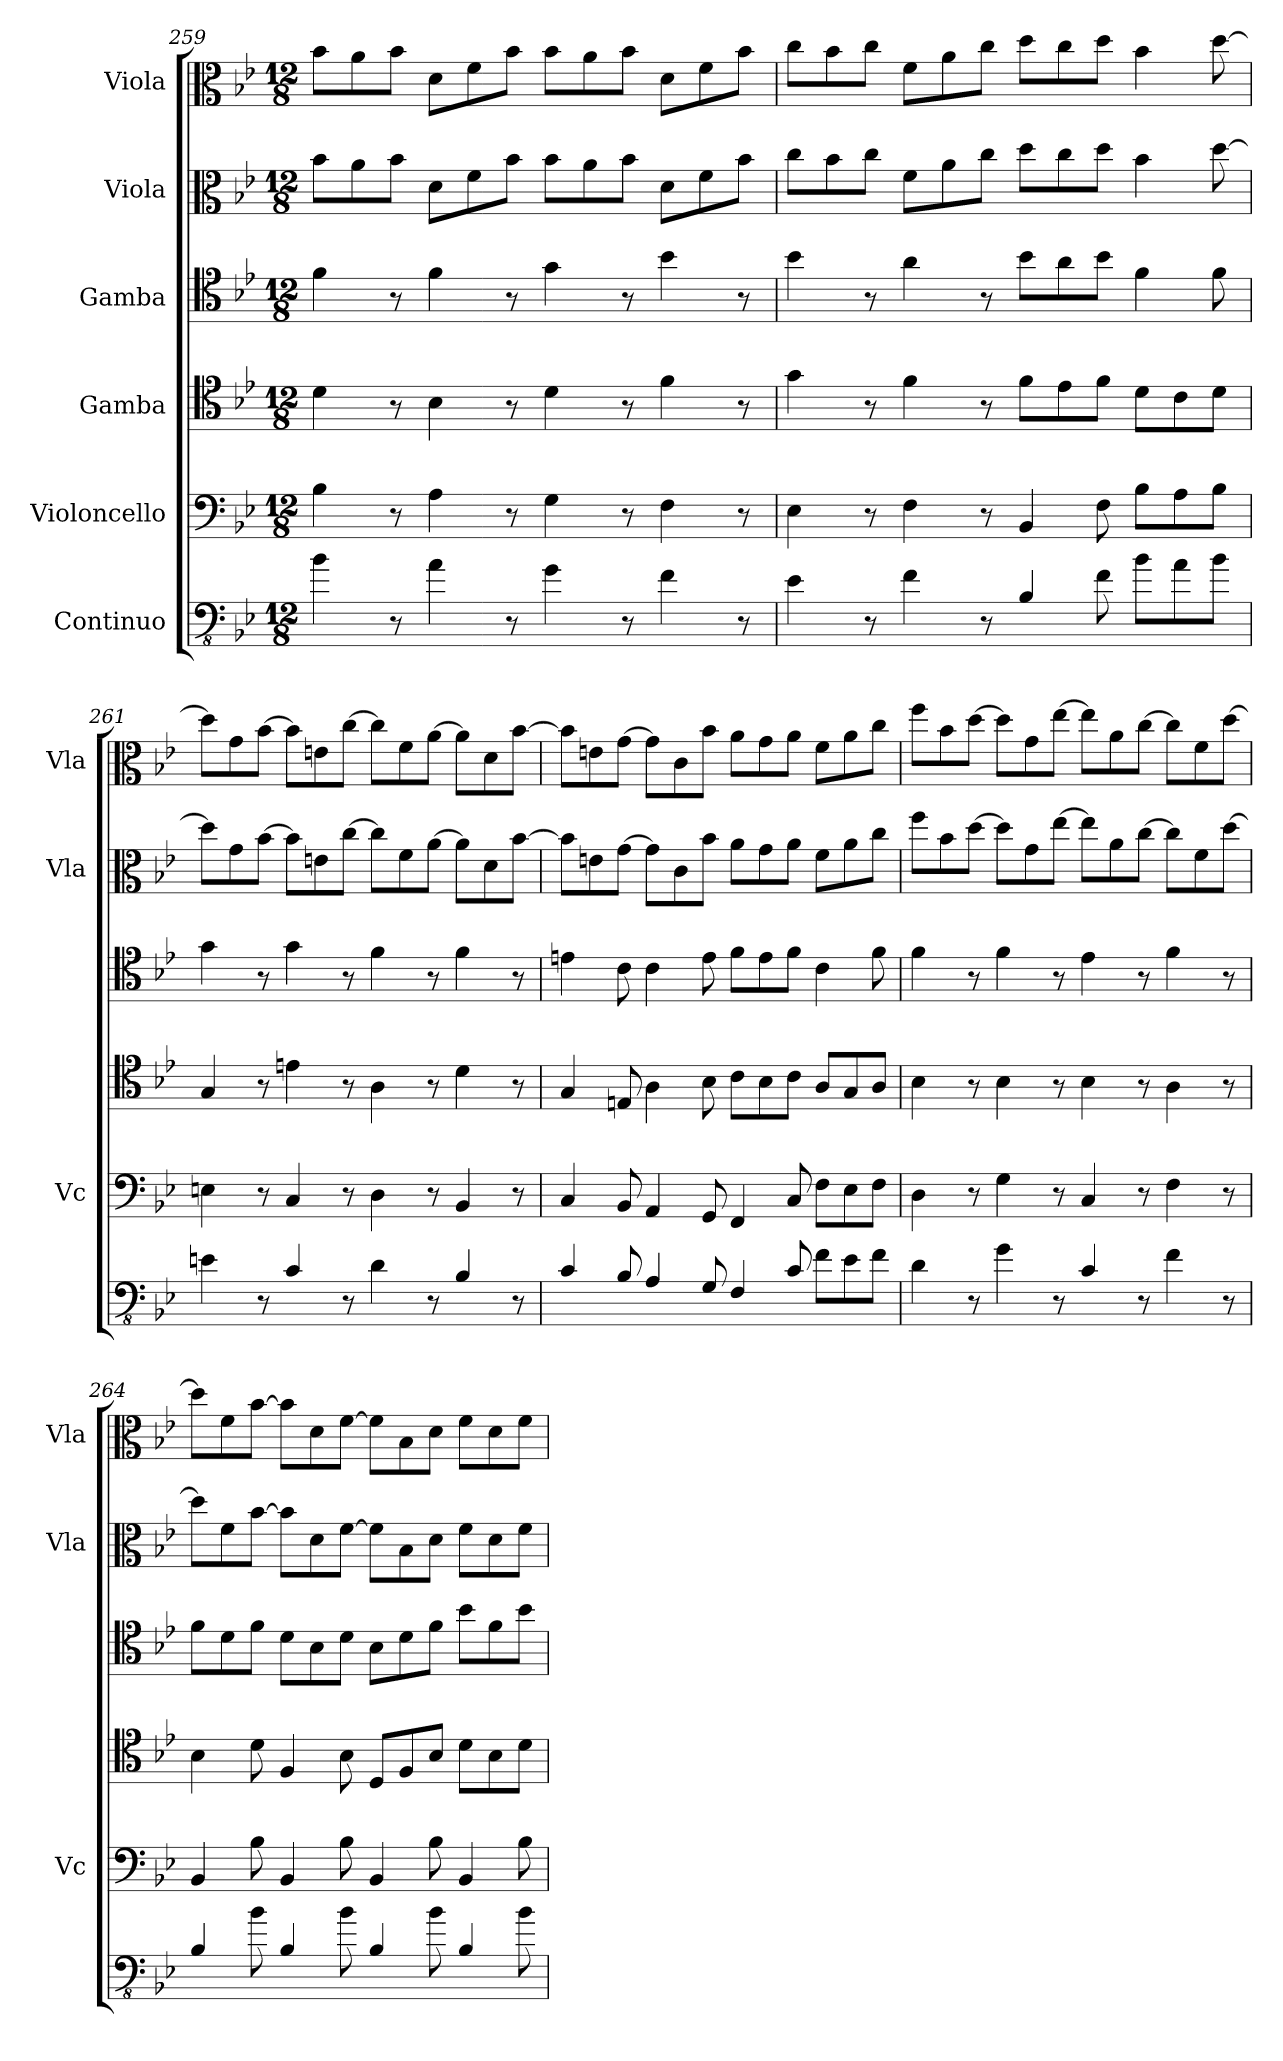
**kern	**kern	**kern	**kern	**kern	**kern
*part6	*part5	*part4	*part3	*part2	*part1
*staff6	*staff5	*staff4	*staff3	*staff2	*staff1
*I"Continuo	*I"Violoncello	*I"Gamba	*I"Gamba	*I"Viola	*I"Viola
*	*I'Vc	*	*	*I'Vla	*I'Vla
*clefFv4	*clefF4	*clefC4	*clefC4	*clefC3	*clefC3
*ITrd7c12	*	*	*	*	*
*k[b-e-]	*k[b-e-]	*k[b-e-]	*k[b-e-]	*k[b-e-]	*k[b-e-]
*M12/8	*M12/8	*M12/8	*M12/8	*M12/8	*M12/8
=259	=259	=259	=259	=259	=259
4BB-\	4B-\	4d\	4f\	8b-\L	8b-\L
.	.	.	.	8a\	8a\
8r	8r	8r	8r	8b-\J	8b-\J
4AA\	4A\	4B-\	4f\	8d\L	8d\L
.	.	.	.	8f\	8f\
8r	8r	8r	8r	8b-\J	8b-\J
4GG\	4G\	4d\	4g\	8b-\L	8b-\L
.	.	.	.	8a\	8a\
8r	8r	8r	8r	8b-\J	8b-\J
4FF\	4F\	4f\	4b-\	8d\L	8d\L
.	.	.	.	8f\	8f\
8r	8r	8r	8r	8b-\J	8b-\J
=260	=260	=260	=260	=260	=260
4EE-\	4E-\	4g\	4b-\	8cc\L	8cc\L
.	.	.	.	8b-\	8b-\
8r	8r	8r	8r	8cc\J	8cc\J
4FF\	4F\	4f\	4a\	8f\L	8f\L
.	.	.	.	8a\	8a\
8r	8r	8r	8r	8cc\J	8cc\J
4BBB-/	4BB-/	8f\L	8b-\L	8dd\L	8dd\L
.	.	8e-\	8a\	8cc\	8cc\
8FF\	8F\	8f\J	8b-\J	8dd\J	8dd\J
8BB-\L	8B-\L	8d\L	4f\	4b-\	4b-\
8AA\	8A\	8c\	.	.	.
8BB-\J	8B-\J	8d\J	8f\	[8dd\	[8dd\
!!LO:LB:g=z
=261	=261	=261	=261	=261	=261
4EEn\	4En\	4G/	4g\	8dd\L]	8dd\L]
.	.	.	.	8g\	8g\
8r	8r	8r	8r	[8b-\J	[8b-\J
4CC/	4C/	4en\	4g\	8b-\L]	8b-\L]
.	.	.	.	8en\	8en\
8r	8r	8r	8r	[8cc\J	[8cc\J
4DD\	4D\	4A\	4f\	8cc\L]	8cc\L]
.	.	.	.	8f\	8f\
8r	8r	8r	8r	[8a\J	[8a\J
4BBB-/	4BB-/	4d\	4f\	8a\L]	8a\L]
.	.	.	.	8d\	8d\
8r	8r	8r	8r	[8b-\J	[8b-\J
=262	=262	=262	=262	=262	=262
4CC/	4C/	4G/	4en\	8b-\L]	8b-\L]
.	.	.	.	8en\	8en\
8BBB-/	8BB-/	8En/	8c\	[8g\J	[8g\J
4AAA/	4AA/	4A\	4c\	8g\L]	8g\L]
.	.	.	.	8c\	8c\
8GGG/	8GG/	8B-\	8e\	8b-\J	8b-\J
4FFF/	4FF/	8c\L	8f\L	8a\L	8a\L
.	.	8B-\	8e\	8g\	8g\
8CC/	8C/	8c\J	8f\J	8a\J	8a\J
8FF\L	8F\L	8A/L	4c\	8f\L	8f\L
8EE-\	8E-\	8G/	.	8a\	8a\
8FF\J	8F\J	8A/J	8f\	8cc\J	8cc\J
=263	=263	=263	=263	=263	=263
4DD\	4D\	4B-\	4f\	8ff\L	8ff\L
.	.	.	.	8b-\	8b-\
8r	8r	8r	8r	[8dd\J	[8dd\J
4GG\	4G\	4B-\	4f\	8dd\L]	8dd\L]
.	.	.	.	8g\	8g\
8r	8r	8r	8r	[8ee-\J	[8ee-\J
4CC/	4C/	4B-\	4e-\	8ee-\L]	8ee-\L]
.	.	.	.	8a\	8a\
8r	8r	8r	8r	[8cc\J	[8cc\J
4FF\	4F\	4A\	4f\	8cc\L]	8cc\L]
.	.	.	.	8f\	8f\
8r	8r	8r	8r	[8dd\J	[8dd\J
!!LO:PB:g=z
=264	=264	=264	=264	=264	=264
4BBB-/	4BB-/	4B-\	8f\L	8dd\L]	8dd\L]
.	.	.	8d\	8f\	8f\
8BB-\	8B-\	8d\	8f\J	[8b-\J	[8b-\J
4BBB-/	4BB-/	4F/	8d\L	8b-\L]	8b-\L]
.	.	.	8B-\	8d\	8d\
8BB-\	8B-\	8B-\	8d\J	[8f\J	[8f\J
4BBB-/	4BB-/	8D/L	8B-\L	8f\L]	8f\L]
.	.	8F/	8d\	8B-\	8B-\
8BB-\	8B-\	8B-/J	8f\J	8d\J	8d\J
4BBB-/	4BB-/	8d\L	8b-\L	8f\L	8f\L
.	.	8B-\	8f\	8d\	8d\
8BB-\	8B-\	8d\J	8b-\J	8f\J	8f\J
=	=	=	=	=	=
*-	*-	*-	*-	*-	*-
